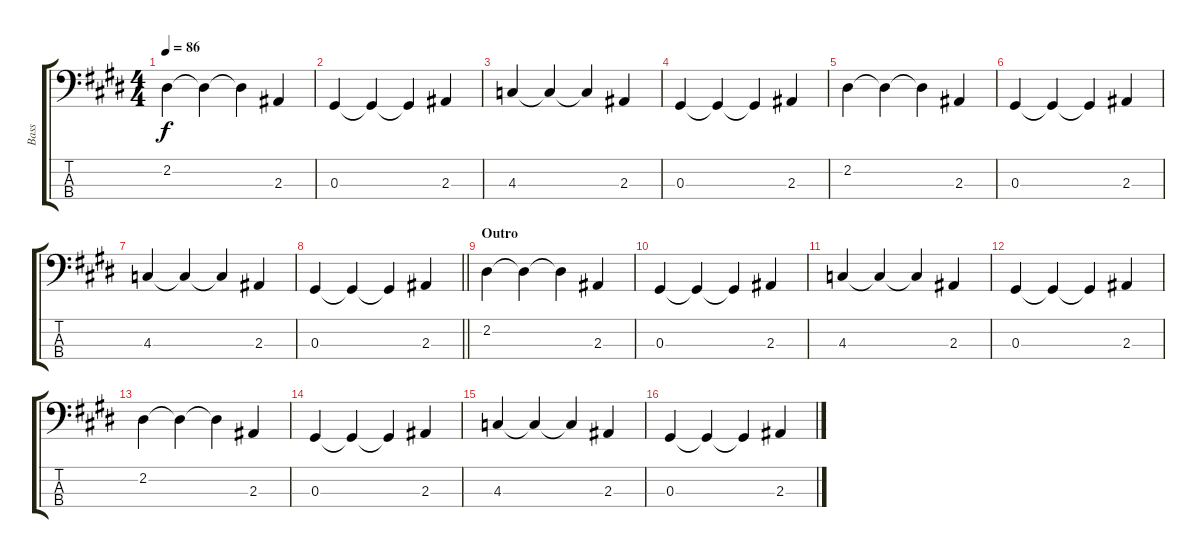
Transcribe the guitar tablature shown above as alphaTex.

\track ("Bass" "Bass") {instrument electricbassfinger}
\staff {score tabs}
\tuning (Gb2 Db2 Ab1 Eb1) {hide}
\ts (4 4)
\tempo 86
\clef f4
\ks e
2.2.4{dy f} 2.2{t}.4 2.2{t}.4 2.3.4 |
0.3.4 0.3{t}.4 0.3{t}.4 2.3.4 |
4.3.4 4.3{t}.4 4.3{t}.4 2.3.4 |
0.3.4 0.3{t}.4 0.3{t}.4 2.3.4 |
2.2.4 2.2{t}.4 2.2{t}.4 2.3.4 |
0.3.4 0.3{t}.4 0.3{t}.4 2.3.4 |
4.3.4 4.3{t}.4 4.3{t}.4 2.3.4 |
\barLineRight lightlight
0.3.4 0.3{t}.4 0.3{t}.4 2.3.4 |
\section ("" "Outro")
2.2.4 2.2{t}.4 2.2{t}.4 2.3.4 |
0.3.4 0.3{t}.4 0.3{t}.4 2.3.4 |
4.3.4 4.3{t}.4 4.3{t}.4 2.3.4 |
0.3.4 0.3{t}.4 0.3{t}.4 2.3.4 |
2.2.4 2.2{t}.4 2.2{t}.4 2.3.4 |
0.3.4 0.3{t}.4 0.3{t}.4 2.3.4 |
4.3.4 4.3{t}.4 4.3{t}.4 2.3.4 |
0.3.4 0.3{t}.4 0.3{t}.4 2.3.4
